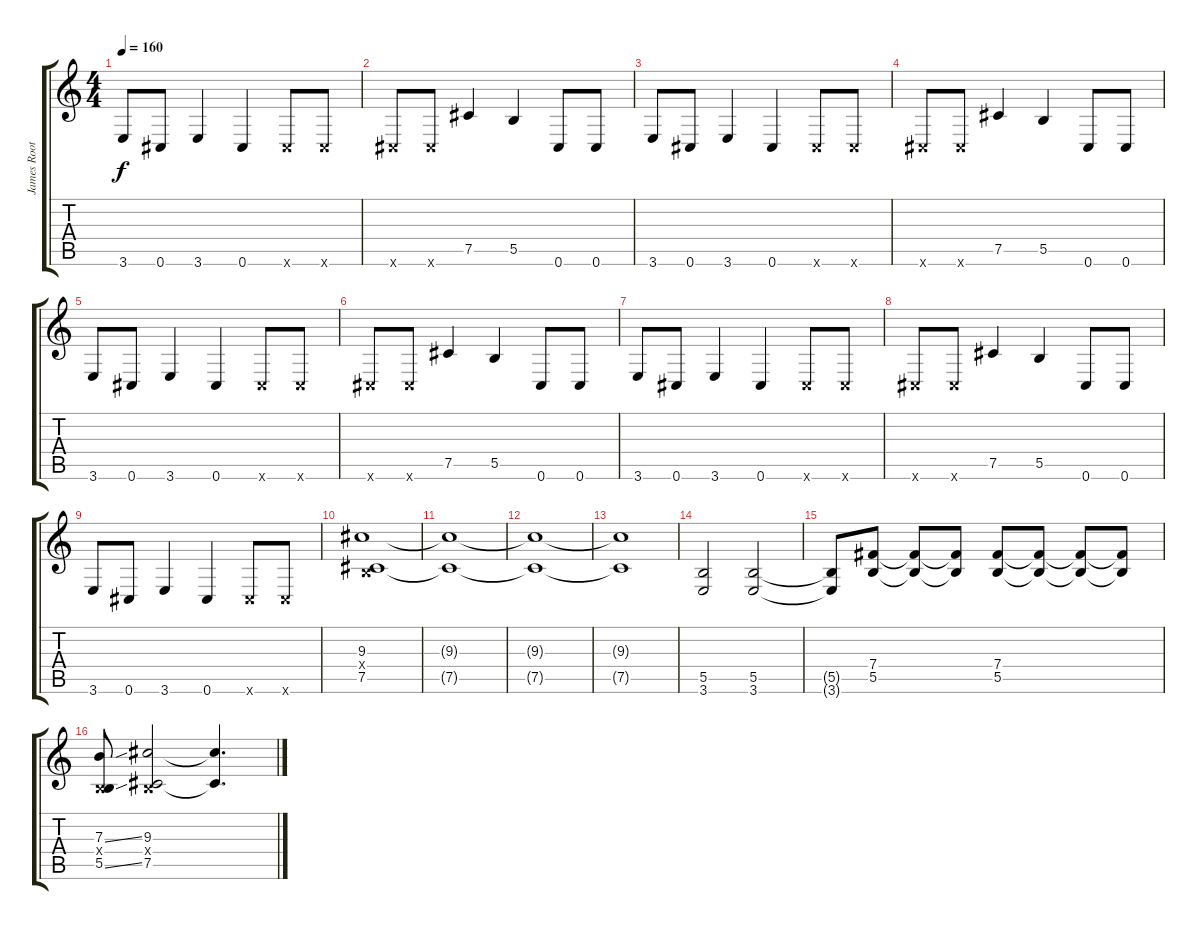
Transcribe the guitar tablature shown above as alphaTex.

\track ("James Root" "James Root") {instrument distortionguitar}
\staff {score tabs}
\tuning (C4 Ab3 E3 B2 Gb2 Db2) {hide}
\ts (4 4)
\tempo 160
\clef g2
\ks c
3.6.8{dy f} 0.6.8 3.6.4 0.6.4 0.6{x}.8 0.6{x}.8 |
0.6{x}.8 0.6{x}.8 7.5.4 5.5.4 0.6.8 0.6.8 |
3.6.8 0.6.8 3.6.4 0.6.4 0.6{x}.8 0.6{x}.8 |
0.6{x}.8 0.6{x}.8 7.5.4 5.5.4 0.6.8 0.6.8 |
3.6.8 0.6.8 3.6.4 0.6.4 0.6{x}.8 0.6{x}.8 |
0.6{x}.8 0.6{x}.8 7.5.4 5.5.4 0.6.8 0.6.8 |
3.6.8 0.6.8 3.6.4 0.6.4 0.6{x}.8 0.6{x}.8 |
0.6{x}.8 0.6{x}.8 7.5.4 5.5.4 0.6.8 0.6.8 |
3.6.8 0.6.8 3.6.4 0.6.4 0.6{x}.8 0.6{x}.8 |
(9.3 0.4{x} 7.5).1 |
(9.3{t} 7.5{t}).1 |
(9.3{t} 7.5{t}).1 |
(9.3{t} 7.5{t}).1 |
(5.5 3.6).2 (5.5 3.6).2 |
(5.5{t} 3.6{t}).8 (7.4 5.5).8 (7.4{t} 5.5{t}).8 (7.4{t} 5.5{t}).8 (7.4 5.5).8 (7.4{t} 5.5{t}).8 (7.4{t} 5.5{t}).8 (7.4{t} 5.5{t}).8 |
(7.3{ss} 0.4{x} 5.5{ss}).8 (9.3 0.4{x} 7.5).2 (9.3{t} 7.5{t}).4{d}
